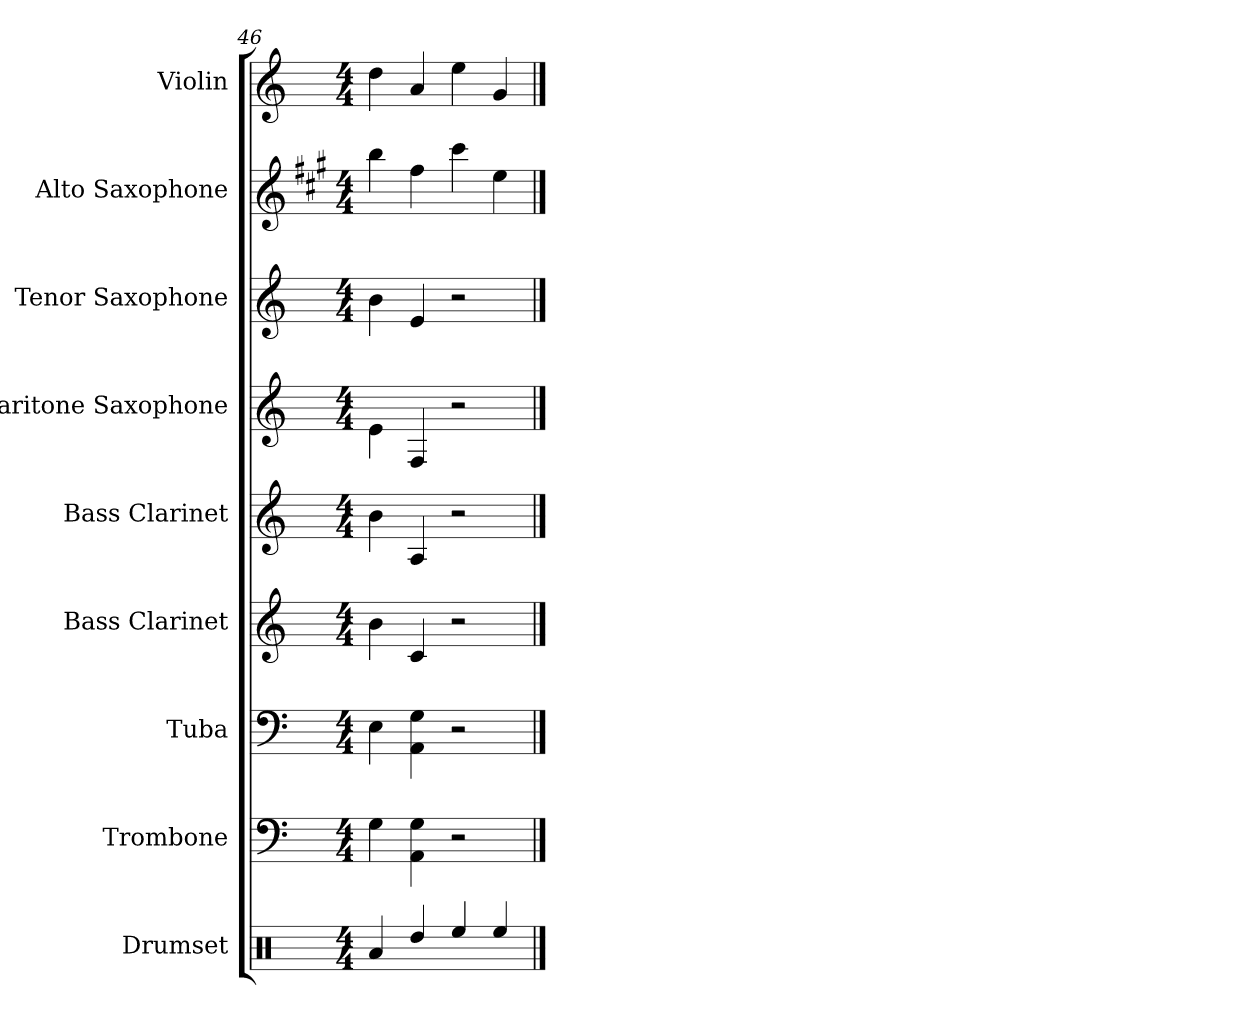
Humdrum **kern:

**kern	**kern	**kern	**kern	**kern	**kern	**kern	**kern	**kern
*part9	*part8	*part7	*part6	*part5	*part4	*part3	*part2	*part1
*staff9	*staff8	*staff7	*staff6	*staff5	*staff4	*staff3	*staff2	*staff1
*I"Drumset	*I"Trombone	*I"Tuba	*I"Bass Clarinet	*I"Bass Clarinet	*I"Baritone Saxophone	*I"Tenor Saxophone	*I"Alto Saxophone	*I"Violin
*I'D. Set	*I'Tbn.	*I'Tba.	*I'B. Cl.	*I'B. Cl.	*I'Bar. Sax.	*I'T. Sax.	*I'A. Sax.	*I'Vln.
*clefX	*clefF4	*clefF4	*clefG2	*clefG2	*clefG2	*clefG2	*clefG2	*clefG2
*	*	*	*ITrd8c14	*ITrd8c14	*ITrd12c21	*ITrd8c14	*ITrd5c9	*
*k[]	*k[]	*k[]	*k[]	*k[]	*k[]	*k[]	*k[]	*k[]
*M4/4	*M4/4	*M4/4	*M4/4	*M4/4	*M4/4	*M4/4	*M4/4	*M4/4
=46	=46	=46	=46	=46	=46	=46	=46	=46
4Ra/	4G\	4E\	4B\	4B\	4E\	4B\	4dd\	4dd\
4Rdd/	4AA\ 4G\	4AA\ 4G\	4C/	4AA/	4FF/	4E/	4a\	4a/
4Ree/	2r	2r	2r	2r	2r	2r	4ee\	4ee\
4Ree/	.	.	.	.	.	.	4g\	4g/
==	==	==	==	==	==	==	==	==
*-	*-	*-	*-	*-	*-	*-	*-	*-
